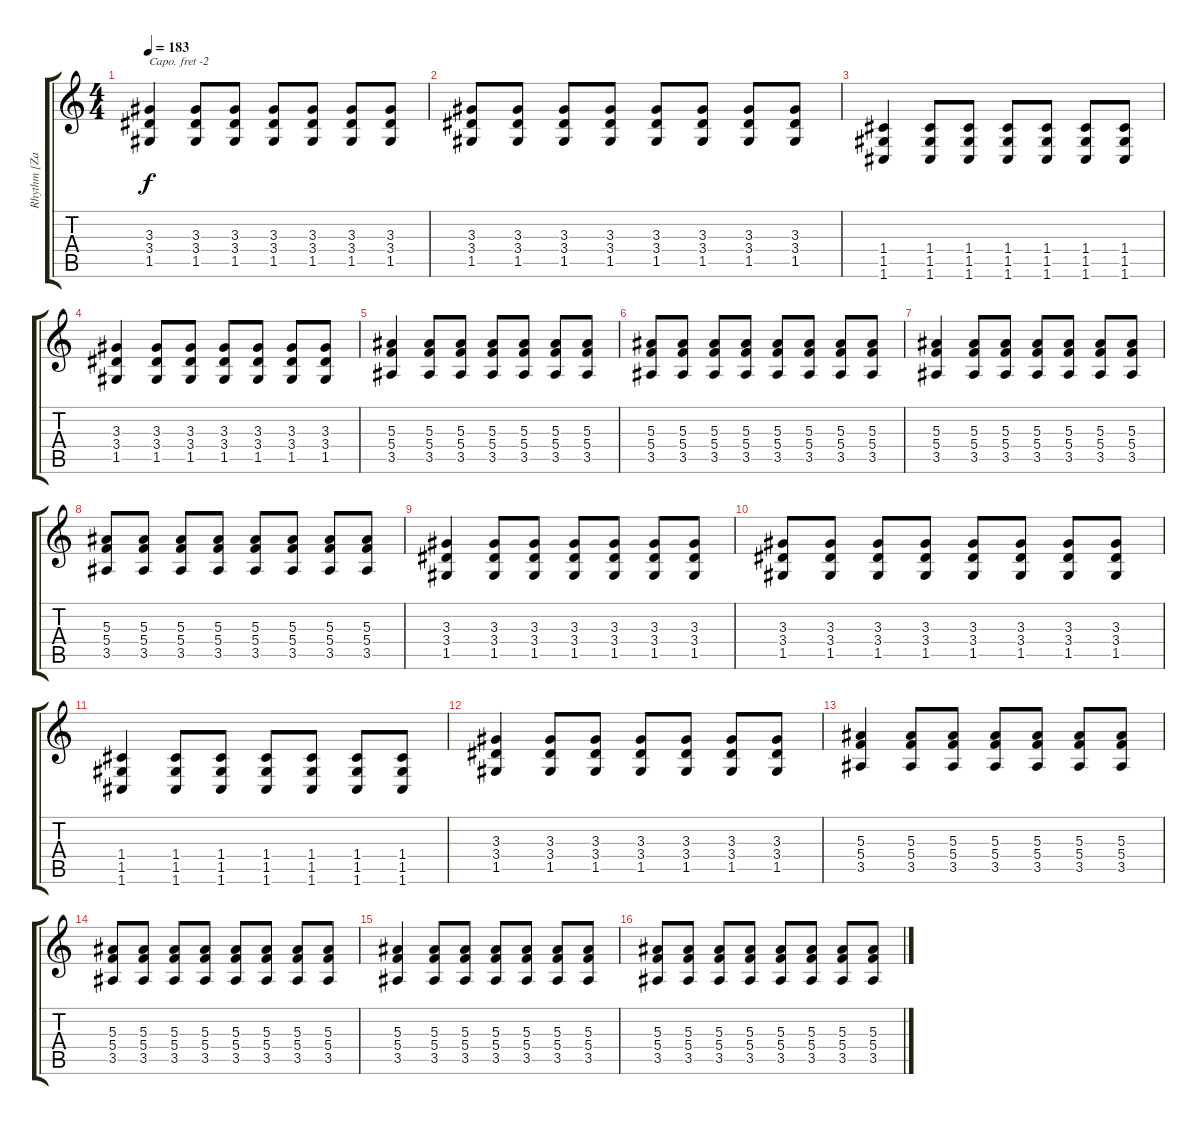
\track ("Rhythm [Zacky Vengeance]" "Rhythm [Za") {instrument distortionguitar}
\staff {score tabs}
\capo -2
\tuning (E4 B3 G3 D3 A2 D2) {hide}
\ts (4 4)
\tempo 183
\clef g2
\ks c
(3.3 3.4 1.5).4{dy f} (3.3 3.4 1.5).8 (3.3 3.4 1.5).8 (3.3 3.4 1.5).8 (3.3 3.4 1.5).8 (3.3 3.4 1.5).8 (3.3 3.4 1.5).8 |
(3.3 3.4 1.5).8 (3.3 3.4 1.5).8 (3.3 3.4 1.5).8 (3.3 3.4 1.5).8 (3.3 3.4 1.5).8 (3.3 3.4 1.5).8 (3.3 3.4 1.5).8 (3.3 3.4 1.5).8 |
(1.4 1.5 1.6).4 (1.4 1.5 1.6).8 (1.4 1.5 1.6).8 (1.4 1.5 1.6).8 (1.4 1.5 1.6).8 (1.4 1.5 1.6).8 (1.4 1.5 1.6).8 |
(3.3 3.4 1.5).4 (3.3 3.4 1.5).8 (3.3 3.4 1.5).8 (3.3 3.4 1.5).8 (3.3 3.4 1.5).8 (3.3 3.4 1.5).8 (3.3 3.4 1.5).8 |
(5.3 5.4 3.5).4 (5.3 5.4 3.5).8 (5.3 5.4 3.5).8 (5.3 5.4 3.5).8 (5.3 5.4 3.5).8 (5.3 5.4 3.5).8 (5.3 5.4 3.5).8 |
(5.3 5.4 3.5).8 (5.3 5.4 3.5).8 (5.3 5.4 3.5).8 (5.3 5.4 3.5).8 (5.3 5.4 3.5).8 (5.3 5.4 3.5).8 (5.3 5.4 3.5).8 (5.3 5.4 3.5).8 |
(5.3 5.4 3.5).4 (5.3 5.4 3.5).8 (5.3 5.4 3.5).8 (5.3 5.4 3.5).8 (5.3 5.4 3.5).8 (5.3 5.4 3.5).8 (5.3 5.4 3.5).8 |
(5.3 5.4 3.5).8 (5.3 5.4 3.5).8 (5.3 5.4 3.5).8 (5.3 5.4 3.5).8 (5.3 5.4 3.5).8 (5.3 5.4 3.5).8 (5.3 5.4 3.5).8 (5.3 5.4 3.5).8 |
(3.3 3.4 1.5).4 (3.3 3.4 1.5).8 (3.3 3.4 1.5).8 (3.3 3.4 1.5).8 (3.3 3.4 1.5).8 (3.3 3.4 1.5).8 (3.3 3.4 1.5).8 |
(3.3 3.4 1.5).8 (3.3 3.4 1.5).8 (3.3 3.4 1.5).8 (3.3 3.4 1.5).8 (3.3 3.4 1.5).8 (3.3 3.4 1.5).8 (3.3 3.4 1.5).8 (3.3 3.4 1.5).8 |
(1.4 1.5 1.6).4 (1.4 1.5 1.6).8 (1.4 1.5 1.6).8 (1.4 1.5 1.6).8 (1.4 1.5 1.6).8 (1.4 1.5 1.6).8 (1.4 1.5 1.6).8 |
(3.3 3.4 1.5).4 (3.3 3.4 1.5).8 (3.3 3.4 1.5).8 (3.3 3.4 1.5).8 (3.3 3.4 1.5).8 (3.3 3.4 1.5).8 (3.3 3.4 1.5).8 |
(5.3 5.4 3.5).4 (5.3 5.4 3.5).8 (5.3 5.4 3.5).8 (5.3 5.4 3.5).8 (5.3 5.4 3.5).8 (5.3 5.4 3.5).8 (5.3 5.4 3.5).8 |
(5.3 5.4 3.5).8 (5.3 5.4 3.5).8 (5.3 5.4 3.5).8 (5.3 5.4 3.5).8 (5.3 5.4 3.5).8 (5.3 5.4 3.5).8 (5.3 5.4 3.5).8 (5.3 5.4 3.5).8 |
(5.3 5.4 3.5).4 (5.3 5.4 3.5).8 (5.3 5.4 3.5).8 (5.3 5.4 3.5).8 (5.3 5.4 3.5).8 (5.3 5.4 3.5).8 (5.3 5.4 3.5).8 |
(5.3 5.4 3.5).8 (5.3 5.4 3.5).8 (5.3 5.4 3.5).8 (5.3 5.4 3.5).8 (5.3 5.4 3.5).8 (5.3 5.4 3.5).8 (5.3 5.4 3.5).8 (5.3 5.4 3.5).8
